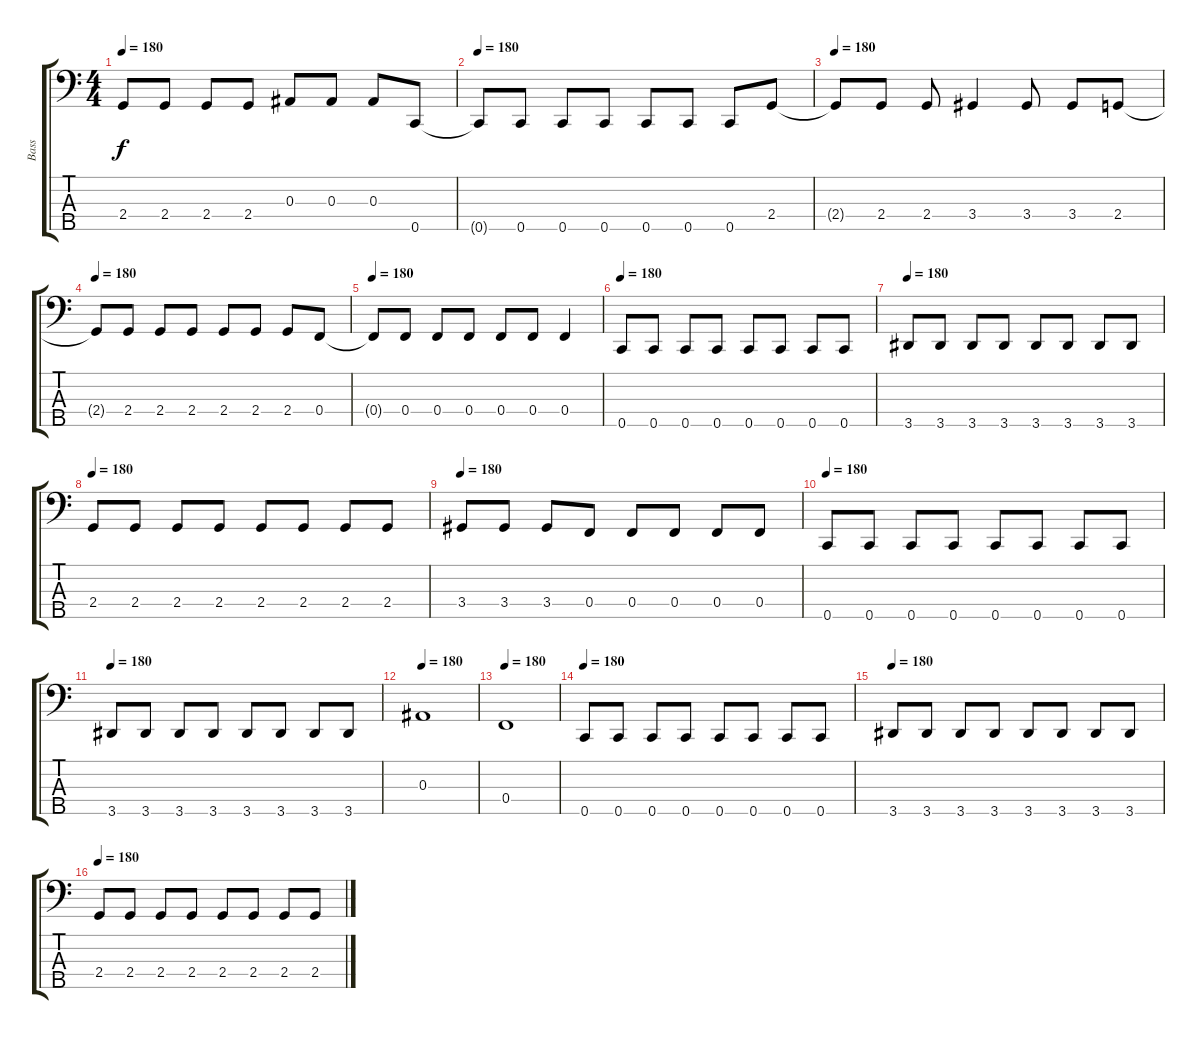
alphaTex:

\track ("Bass" "Bass") {instrument electricbassfinger}
\staff {score tabs}
\tuning (Ab2 Eb2 Bb1 F1 C1) {hide}
\ts (4 4)
\tempo 180
\clef f4
\ks c
2.4{t}.8{dy f} 2.4.8 2.4.8 2.4.8 0.3.8 0.3.8 0.3.8 0.5.8 |
\tempo 180
0.5{t}.8 0.5.8 0.5.8 0.5.8 0.5.8 0.5.8 0.5.8 2.4.8 |
\tempo 180
2.4{t}.8 2.4.8 2.4.8 3.4.4 3.4.8 3.4.8 2.4.8 |
\tempo 180
2.4{t}.8 2.4.8 2.4.8 2.4.8 2.4.8 2.4.8 2.4.8 0.4.8 |
\tempo 180
0.4{t}.8 0.4.8 0.4.8 0.4.8 0.4.8 0.4.8 0.4.4 |
\tempo 180
0.5.8 0.5.8 0.5.8 0.5.8 0.5.8 0.5.8 0.5.8 0.5.8 |
\tempo 180
3.5.8 3.5.8 3.5.8 3.5.8 3.5.8 3.5.8 3.5.8 3.5.8 |
\tempo 180
2.4.8 2.4.8 2.4.8 2.4.8 2.4.8 2.4.8 2.4.8 2.4.8 |
\tempo 180
3.4.8 3.4.8 3.4.8 0.4.8 0.4.8 0.4.8 0.4.8 0.4.8 |
\tempo 180
0.5.8 0.5.8 0.5.8 0.5.8 0.5.8 0.5.8 0.5.8 0.5.8 |
\tempo 180
3.5.8 3.5.8 3.5.8 3.5.8 3.5.8 3.5.8 3.5.8 3.5.8 |
\tempo 180
0.3.1 |
\tempo 180
0.4.1 |
\tempo 180
0.5.8 0.5.8 0.5.8 0.5.8 0.5.8 0.5.8 0.5.8 0.5.8 |
\tempo 180
3.5.8 3.5.8 3.5.8 3.5.8 3.5.8 3.5.8 3.5.8 3.5.8 |
\tempo 180
2.4.8 2.4.8 2.4.8 2.4.8 2.4.8 2.4.8 2.4.8 2.4.8
